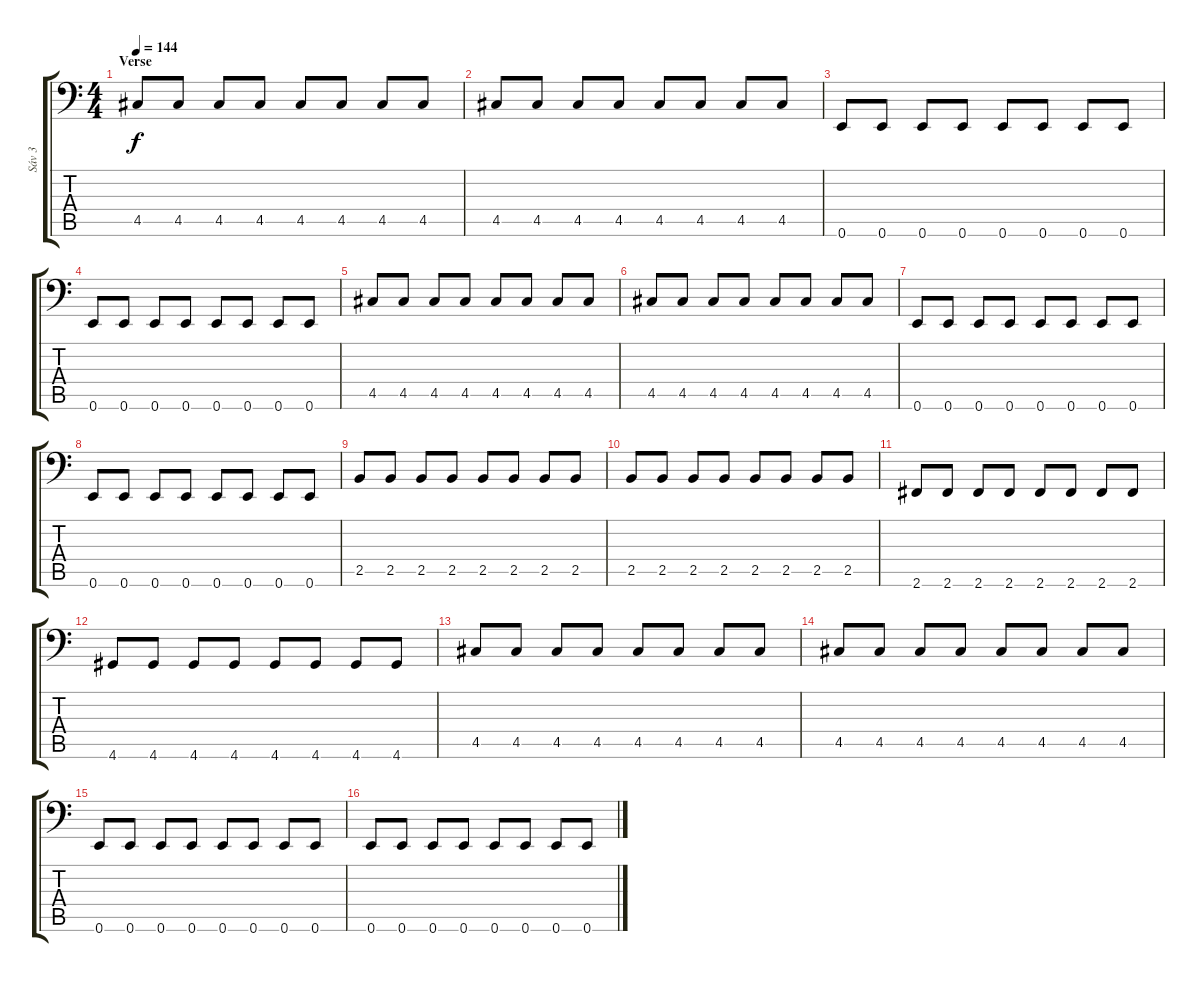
\track ("Sáv 3" "Sáv 3") {instrument electricbassfinger}
\staff {score tabs}
\tuning (E3 B2 G2 D2 A1 E1) {hide}
\ts (4 4)
\section ("" "Verse")
\tempo 144
\clef f4
\ks c
4.5.8{dy f} 4.5.8 4.5.8 4.5.8 4.5.8 4.5.8 4.5.8 4.5.8 |
4.5.8 4.5.8 4.5.8 4.5.8 4.5.8 4.5.8 4.5.8 4.5.8 |
0.6.8 0.6.8 0.6.8 0.6.8 0.6.8 0.6.8 0.6.8 0.6.8 |
0.6.8 0.6.8 0.6.8 0.6.8 0.6.8 0.6.8 0.6.8 0.6.8 |
4.5.8 4.5.8 4.5.8 4.5.8 4.5.8 4.5.8 4.5.8 4.5.8 |
4.5.8 4.5.8 4.5.8 4.5.8 4.5.8 4.5.8 4.5.8 4.5.8 |
0.6.8 0.6.8 0.6.8 0.6.8 0.6.8 0.6.8 0.6.8 0.6.8 |
0.6.8 0.6.8 0.6.8 0.6.8 0.6.8 0.6.8 0.6.8 0.6.8 |
2.5.8 2.5.8 2.5.8 2.5.8 2.5.8 2.5.8 2.5.8 2.5.8 |
2.5.8 2.5.8 2.5.8 2.5.8 2.5.8 2.5.8 2.5.8 2.5.8 |
2.6.8 2.6.8 2.6.8 2.6.8 2.6.8 2.6.8 2.6.8 2.6.8 |
4.6.8 4.6.8 4.6.8 4.6.8 4.6.8 4.6.8 4.6.8 4.6.8 |
4.5.8 4.5.8 4.5.8 4.5.8 4.5.8 4.5.8 4.5.8 4.5.8 |
4.5.8 4.5.8 4.5.8 4.5.8 4.5.8 4.5.8 4.5.8 4.5.8 |
0.6.8 0.6.8 0.6.8 0.6.8 0.6.8 0.6.8 0.6.8 0.6.8 |
0.6.8 0.6.8 0.6.8 0.6.8 0.6.8 0.6.8 0.6.8 0.6.8
